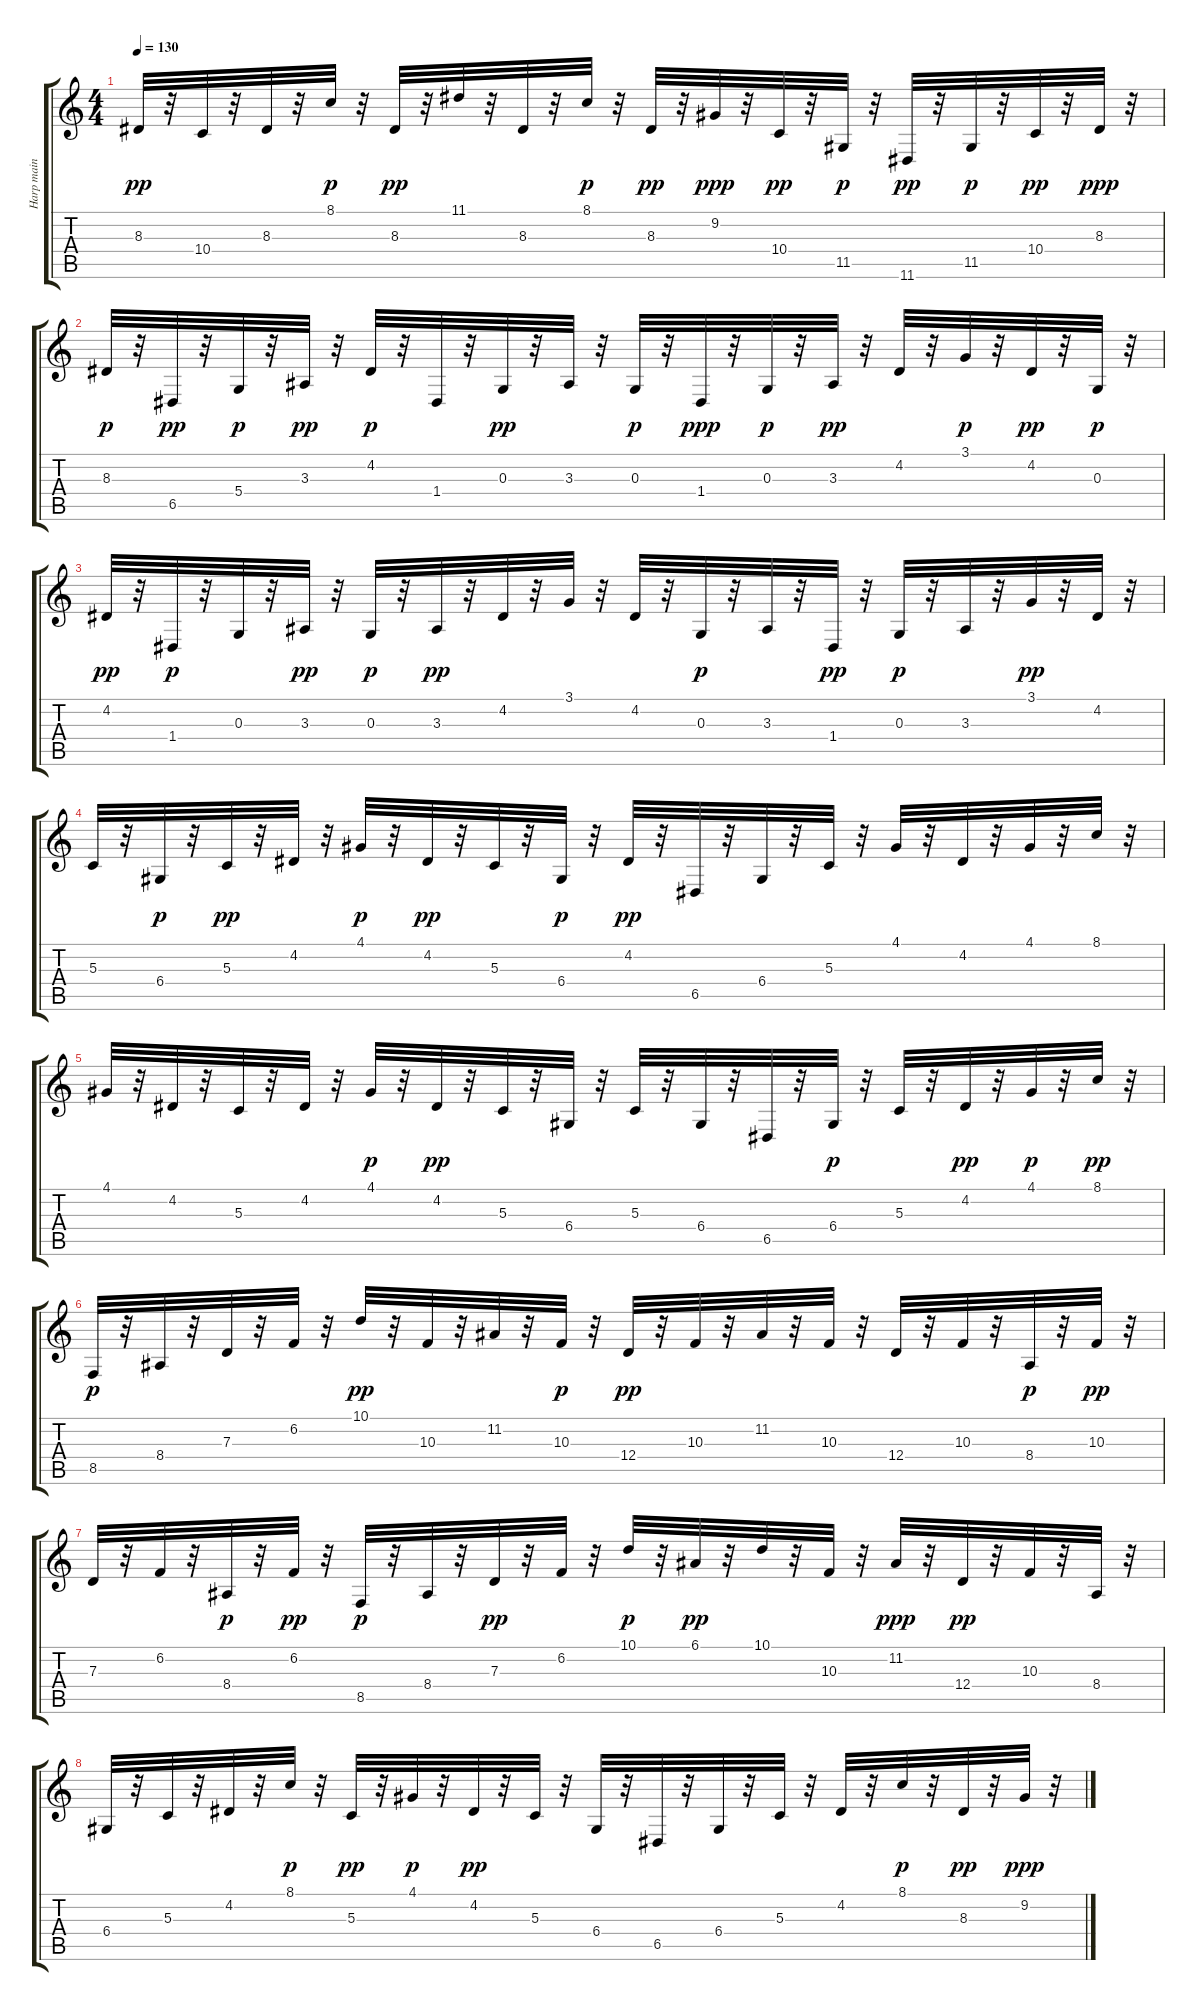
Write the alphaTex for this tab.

\track ("Harp main arpeggio" "Harp main ") {instrument orchestralharp}
\staff {score tabs}
\tuning (E4 B3 G3 D3 A2 E2) {hide}
\ts (4 4)
\tempo 130
\clef g2
\ks c
8.3.32{dy pp} r.32 10.4.32 r.32 8.3.32 r.32 8.1.32{dy p} r.32 8.3.32{dy pp} r.32 11.1.32 r.32 8.3.32 r.32 8.1.32{dy p} r.32 8.3.32{dy pp} r.32 9.2.32{dy ppp} r.32 10.4.32{dy pp} r.32 11.5.32{dy p} r.32 11.6.32{dy pp} r.32 11.5.32{dy p} r.32 10.4.32{dy pp} r.32 8.3.32{dy ppp} r.32 |
8.3.32{dy p} r.32 6.5.32{dy pp} r.32 5.4.32{dy p} r.32 3.3.32{dy pp} r.32 4.2.32{dy p} r.32 1.4.32 r.32 0.3.32{dy pp} r.32 3.3.32 r.32 0.3.32{dy p} r.32 1.4.32{dy ppp} r.32 0.3.32{dy p} r.32 3.3.32{dy pp} r.32 4.2.32 r.32 3.1.32{dy p} r.32 4.2.32{dy pp} r.32 0.3.32{dy p} r.32 |
4.2.32{dy pp} r.32 1.4.32{dy p} r.32 0.3.32 r.32 3.3.32{dy pp} r.32 0.3.32{dy p} r.32 3.3.32{dy pp} r.32 4.2.32 r.32 3.1.32 r.32 4.2.32 r.32 0.3.32{dy p} r.32 3.3.32 r.32 1.4.32{dy pp} r.32 0.3.32{dy p} r.32 3.3.32 r.32 3.1.32{dy pp} r.32 4.2.32 r.32 |
5.3.32 r.32 6.4.32{dy p} r.32 5.3.32{dy pp} r.32 4.2.32 r.32 4.1.32{dy p} r.32 4.2.32{dy pp} r.32 5.3.32 r.32 6.4.32{dy p} r.32 4.2.32{dy pp} r.32 6.5.32 r.32 6.4.32 r.32 5.3.32 r.32 4.1.32 r.32 4.2.32 r.32 4.1.32 r.32 8.1.32 r.32 |
4.1.32 r.32 4.2.32 r.32 5.3.32 r.32 4.2.32 r.32 4.1.32{dy p} r.32 4.2.32{dy pp} r.32 5.3.32 r.32 6.4.32 r.32 5.3.32 r.32 6.4.32 r.32 6.5.32 r.32 6.4.32{dy p} r.32 5.3.32 r.32 4.2.32{dy pp} r.32 4.1.32{dy p} r.32 8.1.32{dy pp} r.32 |
8.5.32{dy p} r.32 8.4.32 r.32 7.3.32 r.32 6.2.32 r.32 10.1.32{dy pp} r.32 10.3.32 r.32 11.2.32 r.32 10.3.32{dy p} r.32 12.4.32{dy pp} r.32 10.3.32 r.32 11.2.32 r.32 10.3.32 r.32 12.4.32 r.32 10.3.32 r.32 8.4.32{dy p} r.32 10.3.32{dy pp} r.32 |
7.3.32 r.32 6.2.32 r.32 8.4.32{dy p} r.32 6.2.32{dy pp} r.32 8.5.32{dy p} r.32 8.4.32 r.32 7.3.32{dy pp} r.32 6.2.32 r.32 10.1.32{dy p} r.32 6.1.32{dy pp} r.32 10.1.32 r.32 10.3.32 r.32 11.2.32{dy ppp} r.32 12.4.32{dy pp} r.32 10.3.32 r.32 8.4.32 r.32 |
6.4.32 r.32 5.3.32 r.32 4.2.32 r.32 8.1.32{dy p} r.32 5.3.32{dy pp} r.32 4.1.32{dy p} r.32 4.2.32{dy pp} r.32 5.3.32 r.32 6.4.32 r.32 6.5.32 r.32 6.4.32 r.32 5.3.32 r.32 4.2.32 r.32 8.1.32{dy p} r.32 8.3.32{dy pp} r.32 9.2.32{dy ppp} r.32
